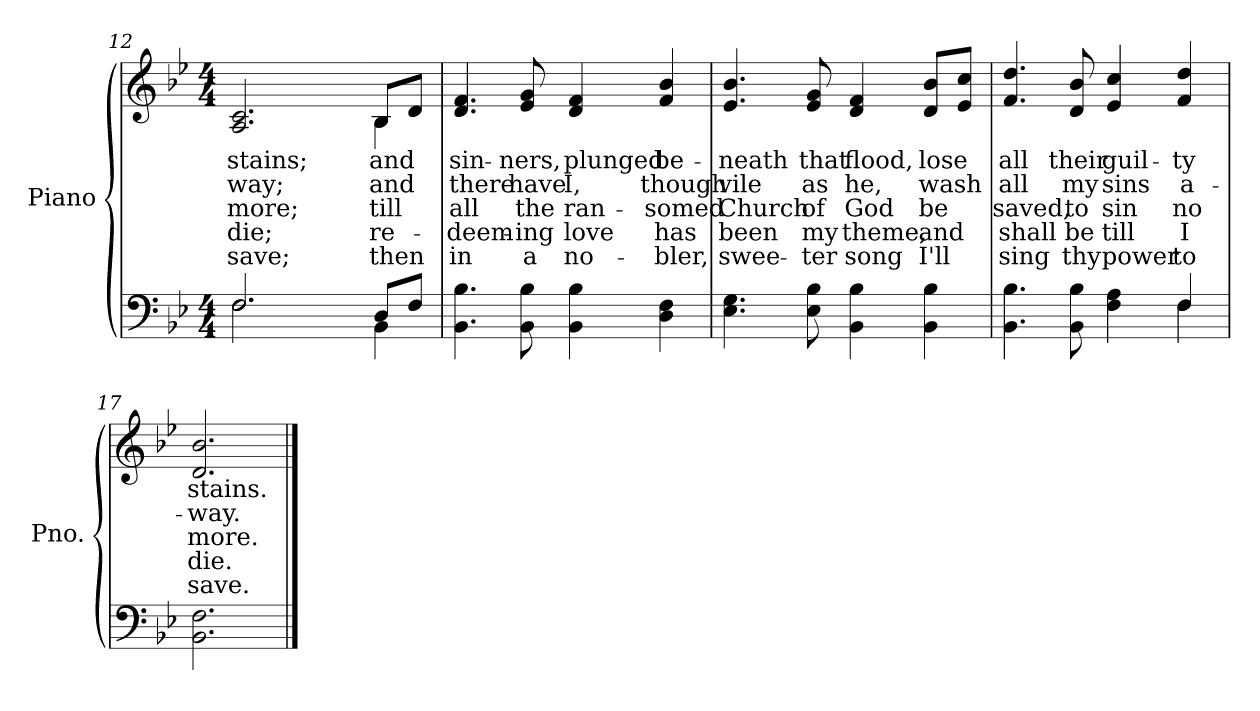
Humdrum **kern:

**kern	**kern	**text	**text	**text	**text	**text
*part2	*part1	*part1	*part1	*part1	*part1	*part1
*staff2	*staff1	*staff1	*staff1	*staff1	*staff1	*staff1
*I"Piano	*I"Piano	*	*	*	*	*
*I'Pno.	*I'Pno.	*	*	*	*	*
*clefF4	*clefG2	*	*	*	*	*
*k[b-e-]	*k[b-e-]	*	*	*	*	*
*B-:	*B-:	*	*	*	*	*
*M4/4	*M4/4	*	*	*	*	*
=12	=12	=12	=12	=12	=12	=12
*^	*	*	*	*	*	*
!	!	!	!LO:LY:b:color=#000000	!LO:LY:b:color=#000000	!LO:LY:b:color=#000000	!LO:LY:b:color=#000000	!LO:LY:b:color=#000000
*	*	*^	*	*	*	*	*
2.Fi/	2.Fi\	2.Ai/ 2.ci	2ryy	stains;	-way;	more;	die;	save;
.	.	.	4ryy	.	.	.	.	.
!!LO:LB:g=z	!!
=13-	=13-	=13-	=13-	=13-	=13-	=13-	=13-	=13-
!	!	!	!	!LO:LY:b:color=#000000	!LO:LY:b:color=#000000	!LO:LY:b:color=#000000	!LO:LY:b:color=#000000	!LO:LY:b:color=#000000
8Di/L	4BB-i\	8B-i/L	4B-i\	and	and	till	re-	-then
8Fi/J	.	8di/J	.	.	.	.	.	.
*v	*v	*	*	*	*	*	*	*
*	*v	*v	*	*	*	*	*
=14	=14	=14	=14	=14	=14	=14
!	!	!LO:LY:b:color=#000000	!LO:LY:b:color=#000000	!LO:LY:b:color=#000000	!LO:LY:b:color=#000000	!LO:LY:b:color=#000000
4.BB-i\ 4.B-i	4.di/ 4.fi	sin-	there	all	deem-	-in
!	!	!LO:LY:b:color=#000000	!LO:LY:b:color=#000000	!LO:LY:b:color=#000000	!LO:LY:b:color=#000000	!LO:LY:b:color=#000000
8BB-i\ 8B-i	8e-i/ 8gi	-ners,	have	the	ing	a
!	!	!LO:LY:b:color=#000000	!LO:LY:b:color=#000000	!LO:LY:b:color=#000000	!LO:LY:b:color=#000000	!LO:LY:b:color=#000000
4BB-i\ 4B-i	4di/ 4fi	plunged	I,	ran-	-love	no-
!	!	!LO:LY:b:color=#000000	!LO:LY:b:color=#000000	!LO:LY:b:color=#000000	!LO:LY:b:color=#000000	!LO:LY:b:color=#000000
4Di\ 4Fi	4fi/ 4b-i	be-	though	-somed	has	bler,
!!LO:LB:g=z
=15	=15	=15	=15	=15	=15	=15
!	!	!LO:LY:b:color=#000000	!LO:LY:b:color=#000000	!LO:LY:b:color=#000000	!LO:LY:b:color=#000000	!LO:LY:b:color=#000000
4.E-i\ 4.Gi	4.e-i/ 4.b-i	-neath	vile	Church	been	swee-
!	!	!LO:LY:b:color=#000000	!LO:LY:b:color=#000000	!LO:LY:b:color=#000000	!LO:LY:b:color=#000000	!LO:LY:b:color=#000000
8E-i\ 8B-i	8e-i/ 8gi	that	as	-of	my	ter
!	!	!LO:LY:b:color=#000000	!LO:LY:b:color=#000000	!LO:LY:b:color=#000000	!LO:LY:b:color=#000000	!LO:LY:b:color=#000000
4BB-i\ 4B-i	4di/ 4fi	flood,	he,	God	theme,	song
!	!	!LO:LY:b:color=#000000	!LO:LY:b:color=#000000	!LO:LY:b:color=#000000	!LO:LY:b:color=#000000	!LO:LY:b:color=#000000
4BB-i\ 4B-i	8di/ 8b-i/L	lose	wash	be	and	I'll
.	8e-i/ 8cci/J	.	.	.	.	.
=16	=16	=16	=16	=16	=16	=16
*^	*	*	*	*	*	*
!	!	!	!LO:LY:b:color=#000000	!LO:LY:b:color=#000000	!LO:LY:b:color=#000000	!LO:LY:b:color=#000000	!LO:LY:b:color=#000000
4.BB-i\ 4.B-i	2ryy	4.fi/ 4.ddi	all	all	saved,	shall	sing
!	!	!	!LO:LY:b:color=#000000	!LO:LY:b:color=#000000	!LO:LY:b:color=#000000	!LO:LY:b:color=#000000	!LO:LY:b:color=#000000
8BB-i\ 8B-i	.	8di/ 8b-i	their	my	to	be	thy
!	!	!	!LO:LY:b:color=#000000	!LO:LY:b:color=#000000	!LO:LY:b:color=#000000	!LO:LY:b:color=#000000	!LO:LY:b:color=#000000
4Fi\ 4Ai	4ryy	4e-i/ 4cci	guil-	sins	sin	till	power
!	!	!	!LO:LY:b:color=#000000	!LO:LY:b:color=#000000	!LO:LY:b:color=#000000	!LO:LY:b:color=#000000	!LO:LY:b:color=#000000
4Fi/	4Fi\	4fi/ 4ddi	-ty	a-	no	I	to
*v	*v	*	*	*	*	*	*
=17	=17	=17	=17	=17	=17	=17
*^	*	*	*	*	*	*
!	!	!	!LO:LY:b:color=#000000	!LO:LY:b:color=#000000	!LO:LY:b:color=#000000	!LO:LY:b:color=#000000	!LO:LY:b:color=#000000
*v	*v	*	*	*	*	*	*
2.BB-i\ 2.Fi	2.di/ 2.b-i	stains.	-way.	more.	die.	save.
==	==	==	==	==	==	==
*-	*-	*-	*-	*-	*-	*-
